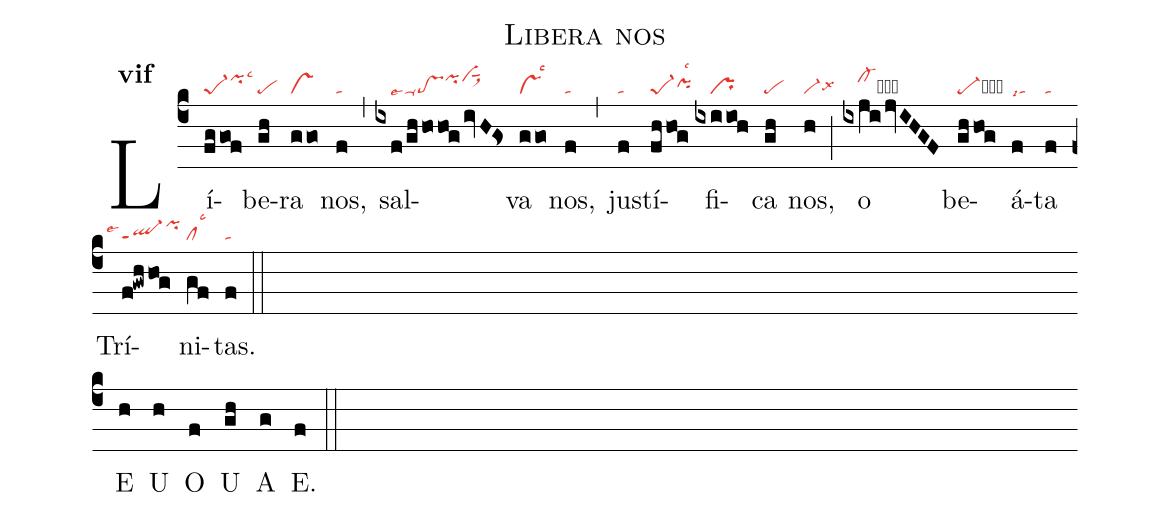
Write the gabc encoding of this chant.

name:Libera nos;
office-part:an;
mode:6f;
nabc-lines:1;
%%
initial-style: 1;
name:Libera nos;
mode: 6;
office-part: Antiphona;
annotation: Ant.;
annotation: vi f;
nabc-lines:1;
%%
(c4) Lí(fggof|pe-1pihjlsc3)be(gh|pe)ra(ggo|vs) nos,(f|ta) (,) sal(ixf/ghhohog/ivH!G>s|////ta-lse4ptpihjvihjsut1sux1)va(ggo|vslsc3) nos,(f|ta) (,) jus(f|ta)tí(fhhog|pe-1pihhlsc2)fi(ixiioh|////pr)ca(gh|pe) nos,(h|vi-lsx6) (;) o(ixjijvIHGF|////cl-hjpiM1hjsu2) be(ghhog|pe-piM1hi)á(f|talsi7)ta(f|ta) Trí(f!gwhhog|````ql-ppt1lse4pihj)ni(gf|cllsc3)tas.(f|ta) (::Z)

<eu>E(h) U(h) O(f) U(gh) A(g) E.(f) </eu>(::)
